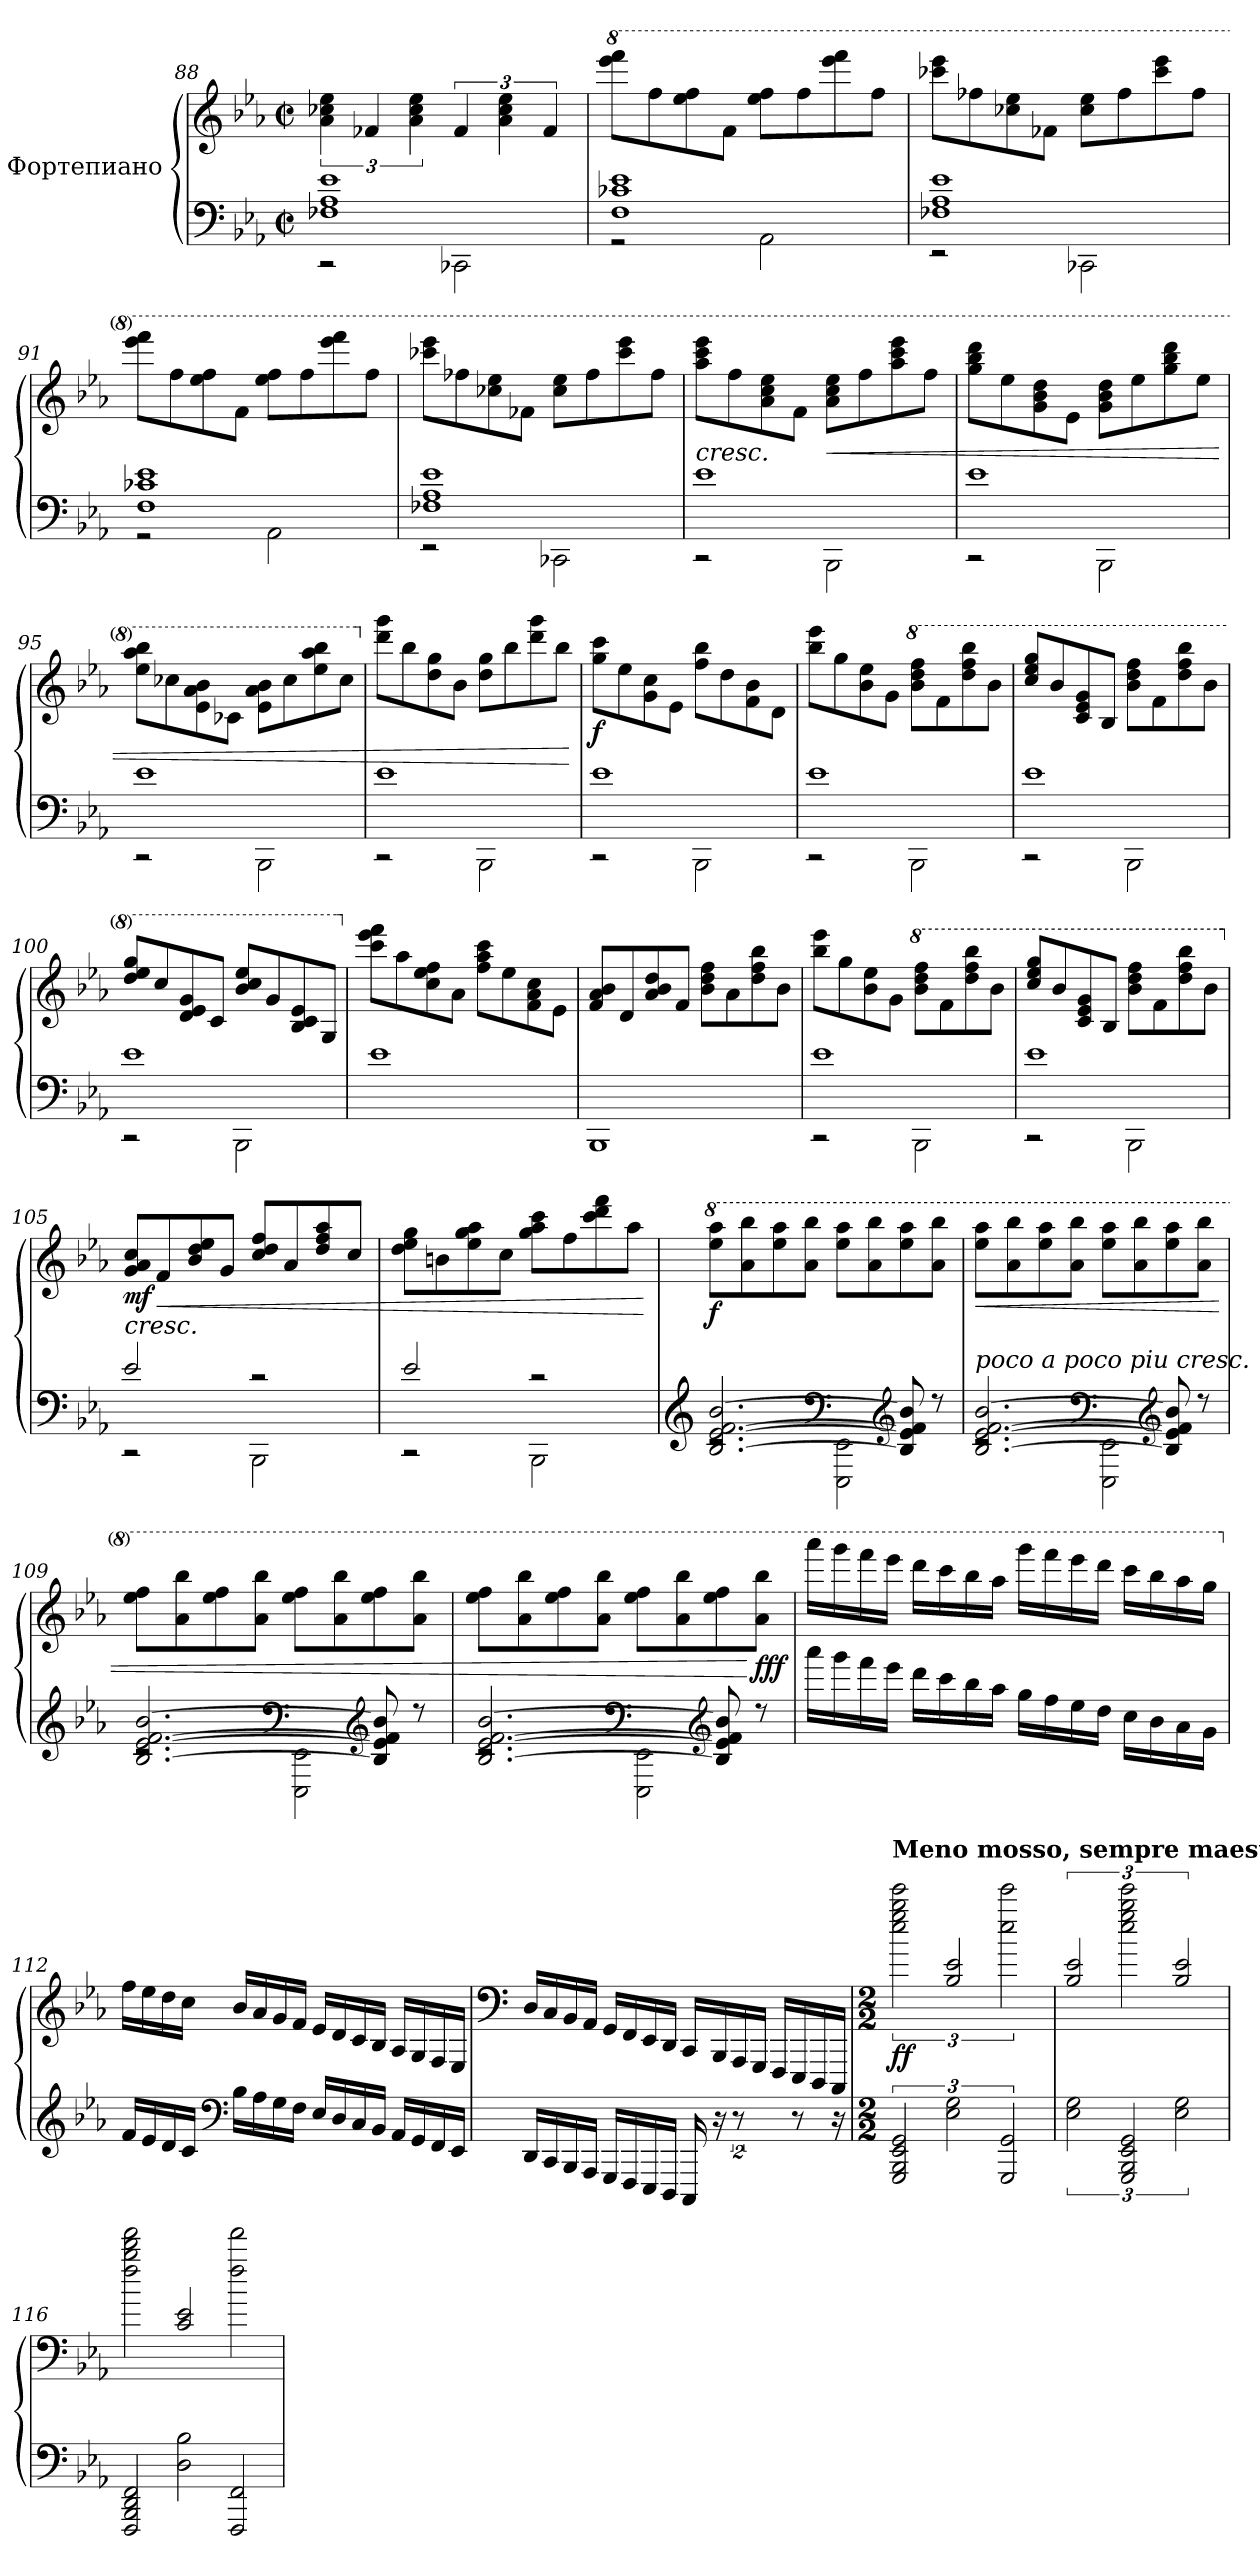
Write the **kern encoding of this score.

**kern	**kern	**dynam
*part1	*part1	*part1
*staff2	*staff1	*staff1/2
*I"Фортепиано	*	*
*clefF4	*clefG2	*
*k[b-e-a-]	*k[b-e-a-]	*
*M2/2	*M2/2	*
*met(c|)	*met(c|)	*
=88	=88	=88
*^	*	*
1F-X 1A- 1e-	2r	6a-\ 6cc-X\ 6ee-\	.
.	.	6f-X/	.
.	.	6a-\ 6cc-\ 6ee-\	.
.	2CC-X\	6f-/	.
.	.	6a-\ 6cc-\ 6ee-\	.
.	.	6f-/	.
!!LO:LB:g=z
=89	=89	=89	=89
*	*	*8va	*
*	*	*MM140	*
1F 1c-X 1e-	2r	8eeee-\ 8ffff\L	.
.	.	8fff\	.
.	.	8eee-\ 8fff\	.
.	.	8ff\J	.
.	2AA-\	8eee-\ 8fff\L	.
.	.	8fff\	.
.	.	8eeee-\ 8ffff\	.
.	.	8fff\J	.
=90	=90	=90	=90
1F-X 1A- 1e-	2r	8cccc-X\ 8eeee-\L	.
.	.	8fff-X\	.
.	.	8ccc-X\ 8eee-\	.
.	.	8ff-X\J	.
.	2CC-X\	8ccc-\ 8eee-\L	.
.	.	8fff-\	.
.	.	8cccc-\ 8eeee-\	.
.	.	8fff-\J	.
=91	=91	=91	=91
1F 1c-X 1e-	2r	8eeee-\ 8ffff\L	.
.	.	8fff\	.
.	.	8eee-\ 8fff\	.
.	.	8ff\J	.
.	2AA-\	8eee-\ 8fff\L	.
.	.	8fff\	.
.	.	8eeee-\ 8ffff\	.
.	.	8fff\J	.
=92	=92	=92	=92
1F-X 1A- 1e-	2r	8cccc-X\ 8eeee-\L	.
.	.	8fff-X\	.
.	.	8ccc-X\ 8eee-\	.
.	.	8ff-X\J	.
.	2CC-X\	8ccc-\ 8eee-\L	.
.	.	8fff-\	.
.	.	8cccc-\ 8eeee-\	.
.	.	8fff-\J	.
!!LO:PB:g=z
=93	=93	=93	=93
*	*	*MM150	*
!LO:TX:a:i:t=cresc.	!	!	!
1e-	2r	8aaa-\ 8cccc\ 8eeee-\L	.
.	.	8fff\	.
.	.	8aa-\ 8ccc\ 8eee-\	.
.	.	8ff\J	.
!	!	!	!LO:HP:b
.	2BBB-\	8aa-\ 8ccc\ 8eee-\L	<
.	.	8fff\	.
.	.	8aaa-\ 8cccc\ 8eeee-\	.
.	.	8fff\J	.
=94	=94	=94	=94
1e-	2r	8ggg\ 8bbb-\ 8dddd\L	.
.	.	8eee-\	.
.	.	8gg\ 8bb-\ 8ddd\	.
.	.	8ee-\J	.
.	2BBB-\	8gg\ 8bb-\ 8ddd\L	.
.	.	8eee-\	.
.	.	8ggg\ 8bbb-\ 8dddd\	.
.	.	8eee-\J	.
=95	=95	=95	=95
1e-	2r	8eee-\ 8aaa-\ 8bbb-\L	.
.	.	8ccc-X\	.
.	.	8ee-\ 8aa-\ 8bb-\	.
.	.	8cc-X\J	.
.	2BBB-\	8ee-\ 8aa-\ 8bb-\L	.
.	.	8ccc-\	.
.	.	8eee-\ 8aaa-\ 8bbb-\	.
.	.	8ccc-\J	.
=96	=96	=96	=96
*	*	*X8va	*
1e-	2r	8ddd\ 8ggg\L	.
.	.	8bb-\	.
.	.	8dd\ 8gg\	.
.	.	8b-\J	.
.	2BBB-\	8dd\ 8gg\L	.
.	.	8bb-\	.
.	.	8ddd\ 8ggg\	.
.	.	8bb-\J	.
*v	*v	*	*
.	.	[
!!LO:LB:g=z
=97	=97	=97
*^	*	*
!	!	!	!LO:DY:b
1e-	2r	8gg\ 8ccc\L	f
.	.	8ee-\	.
.	.	8g\ 8cc\	.
.	.	8e-\J	.
.	2BBB-\	8ff\ 8bb-\L	.
.	.	8dd\	.
.	.	8f\ 8b-\	.
.	.	8d\J	.
=98	=98	=98	=98
1e-	2r	8bb-\ 8eee-\L	.
.	.	8gg\	.
.	.	8b-\ 8ee-\	.
.	.	8g\J	.
*	*	*8va	*
.	2BBB-\	8bb-\ 8ddd\ 8fff\L	.
.	.	8ff\	.
.	.	8ddd\ 8fff\ 8bbb-\	.
.	.	8bb-\J	.
=99	=99	=99	=99
1e-	2r	8ccc/ 8eee-/ 8ggg/L	.
.	.	8bb-/	.
.	.	8cc/ 8ee-/ 8gg/	.
.	.	8b-/J	.
.	2BBB-\	8bb-\ 8ddd\ 8fff\L	.
.	.	8ff\	.
.	.	8ddd\ 8fff\ 8bbb-\	.
.	.	8bb-\J	.
=100	=100	=100	=100
1e-	2r	8ddd/ 8eee-/ 8ggg/L	.
.	.	8ccc/	.
.	.	8dd/ 8ee-/ 8gg/	.
.	.	8cc/J	.
.	2BBB-\	8bb-/ 8ccc/ 8eee-/L	.
.	.	8gg/	.
.	.	8b-/ 8cc/ 8ee-/	.
.	.	8g/J	.
*v	*v	*	*
!!LO:LB:g=z
=101	=101	=101
*	*X8va	*
1e-	8ccc\ 8eee-\ 8fff\L	.
.	8aa-\	.
.	8cc\ 8ee-\ 8ff\	.
.	8a-\J	.
.	8ff\ 8aa-\ 8ccc\L	.
.	8ee-\	.
.	8f\ 8a-\ 8cc\	.
.	8e-\J	.
=102	=102	=102
1BBB-	8f/ 8a-/ 8b-/L	.
.	8d/	.
.	8a-/ 8b-/ 8dd/	.
.	8f/J	.
.	8b-\ 8dd\ 8ff\L	.
.	8a-\	.
.	8dd\ 8ff\ 8bb-\	.
.	8b-\J	.
=103	=103	=103
*^	*	*
1e-	2r	8bb-\ 8eee-\L	.
.	.	8gg\	.
.	.	8b-\ 8ee-\	.
.	.	8g\J	.
*	*	*8va	*
.	2BBB-\	8bb-\ 8ddd\ 8fff\L	.
.	.	8ff\	.
.	.	8ddd\ 8fff\ 8bbb-\	.
.	.	8bb-\J	.
=104	=104	=104	=104
1e-	2r	8ccc/ 8eee-/ 8ggg/L	.
.	.	8bb-/	.
.	.	8cc/ 8ee-/ 8gg/	.
.	.	8b-/J	.
.	2BBB-\	8bb-\ 8ddd\ 8fff\L	.
.	.	8ff\	.
.	.	8ddd\ 8fff\ 8bbb-\	.
.	.	8bb-\J	.
!!LO:LB:g=z
=105	=105	=105	=105
*	*	*X8va	*
!LO:TX:a:i:t=cresc.	!	!	!
!	!	!	!LO:DY:b
2e-/	2r	8g/ 8a-/ 8cc/L	mf
!	!	!	!LO:HP:b
.	.	8f/	<
.	.	8b-/ 8dd/ 8ee-/	.
.	.	8g/J	.
2r	2BBB-\	8cc/ 8dd/ 8ff/L	.
.	.	8a-/	.
.	.	8dd/ 8ff/ 8aa-/	.
.	.	8cc/J	.
=106	=106	=106	=106
2e-/	2r	8dd\ 8ee-\ 8gg\L	.
.	.	8bn\	.
.	.	8ee-\ 8gg\ 8aa-\	.
.	.	8cc\J	.
2r	2BBB-\	8gg\ 8aa-\ 8ccc\L	.
.	.	8ff\	.
.	.	8ccc\ 8ddd\ 8fff\	.
.	.	8aa-\J	.
*v	*v	*	*
.	.	[
=107	=107	=107
*clefG2	*	*
*^	*	*
*	*	*8va	*
!	!	!	!LO:DY:b
[2.B-/ [2.e-/ [2.f/ [2.b-/	2rc	8eee-\ 8aaa-\L	f
.	.	8aa-\ 8bbb-\	.
.	.	8eee-\ 8aaa-\	.
.	.	8aa-\ 8bbb-\J	.
*clefF4	*	*	*
.	2EEE-\ 2EE-\	8eee-\ 8aaa-\L	.
.	.	8aa-\ 8bbb-\	.
*clefG2	*	*	*
8B-/] 8e-/] 8f/] 8b-/]	.	8eee-\ 8aaa-\	.
8r	.	8aa-\ 8bbb-\J	.
!!LO:LB:g=z
=108	=108	=108	=108
!LO:TX:a:i:t=poco a poco piu cresc.	!	!	!
!	!	!	!LO:HP:b
[2.B-/ [2.e-/ [2.f/ [2.b-/	2rc	8eee-\ 8aaa-\L	<
.	.	8aa-\ 8bbb-\	.
.	.	8eee-\ 8aaa-\	.
.	.	8aa-\ 8bbb-\J	.
*clefF4	*	*	*
.	2EEE-\ 2EE-\	8eee-\ 8aaa-\L	.
.	.	8aa-\ 8bbb-\	.
*clefG2	*	*	*
8B-/] 8e-/] 8f/] 8b-/]	.	8eee-\ 8aaa-\	.
8r	.	8aa-\ 8bbb-\J	.
=109	=109	=109	=109
[2.B-/ [2.e-/ [2.f/ [2.b-/	2rc	8eee-\ 8fff\L	.
.	.	8aa-\ 8bbb-\	.
.	.	8eee-\ 8fff\	.
.	.	8aa-\ 8bbb-\J	.
*clefF4	*	*	*
.	2EEE-\ 2EE-\	8eee-\ 8fff\L	.
.	.	8aa-\ 8bbb-\	.
*clefG2	*	*	*
8B-/] 8e-/] 8f/] 8b-/]	.	8eee-\ 8fff\	.
8r	.	8aa-\ 8bbb-\J	.
=110	=110	=110	=110
[2.B-/ [2.e-/ [2.f/ [2.b-/	2rc	8eee-\ 8fff\L	.
.	.	8aa-\ 8bbb-\	.
.	.	8eee-\ 8fff\	.
.	.	8aa-\ 8bbb-\J	.
*clefF4	*	*	*
.	2EEE-\ 2EE-\	8eee-\ 8fff\L	.
.	.	8aa-\ 8bbb-\	.
*clefG2	*	*	*
8B-/] 8e-/] 8f/] 8b-/]	.	8eee-\ 8fff\	.
!	!	!	!LO:DY:n=1:b
8r	.	8aa-\ 8bbb-\J	[ fff
*v	*v	*	*
!!LO:PB:g=z
=111	=111	=111
16aaa-\LL	16aaaa-\LL	.
16ggg\	16gggg\	.
16fff\	16ffff\	.
16eee-\JJ	16eeee-\JJ	.
16ddd\LL	16dddd\LL	.
16ccc\	16cccc\	.
16bb-\	16bbb-\	.
16aa-\JJ	16aaa-\JJ	.
16gg\LL	16gggg\LL	.
16ff\	16ffff\	.
16ee-\	16eeee-\	.
16dd\JJ	16dddd\JJ	.
16cc\LL	16cccc\LL	.
16b-\	16bbb-\	.
16a-\	16aaa-\	.
16g\JJ	16ggg\JJ	.
=112	=112	=112
*	*X8va	*
16f/LL	16ff\LL	.
16e-/	16ee-\	.
16d/	16dd\	.
16c/JJ	16cc\JJ	.
*clefF4	*	*
16B-\LL	16b-/LL	.
16A-\	16a-/	.
16G\	16g/	.
16F\JJ	16f/JJ	.
16E-/LL	16e-/LL	.
16D/	16d/	.
16C/	16c/	.
16BB-/JJ	16B-/JJ	.
16AA-/LL	16A-/LL	.
16GG/	16G/	.
16FF/	16F/	.
16EE-/JJ	16E-/JJ	.
!!LO:LB:g=z
=113	=113	=113
*	*clefF4	*
16DD/LL	16D/LL	.
16CC/	16C/	.
16BBB-/	16BB-/	.
16AAA-/JJ	16AA-/JJ	.
16GGG/LL	16GG/LL	.
16FFF/	16FF/	.
16EEE-/	16EE-/	.
16DDD/JJ	16DD/JJ	.
16CCC/	16CC/LL	.
16r	16BBB-/	.
16%3r	16AAA-/	.
.	16GGG/JJ	.
.	16FFF/LL	.
8r	16EEE-/	.
.	16DDD/	.
16r	16CCC/JJ	.
!!LO:LB:g=z
=114	=114	=114
*M2/2	*M2/2	*
*	*MM190	*
!	!LO:TX:a:B:t=Meno mosso, sempre maestoso	!
!	!	!LO:DY:b
3GGG/ 3BBB-/ 3EE-/ 3GG/	3ee-\ 3gg\ 3bb-\ 3eee-\	ff
3E-\ 3G\	3B-/ 3e-/	.
3GGG/ 3GG/	3ee-\ 3eee-\	.
=115	=115	=115
3E-\ 3G\	3B-/ 3e-/	.
3GGG/ 3BBB-/ 3EE-/ 3GG/	3ee-\ 3gg\ 3bb-\ 3eee-\	.
3E-\ 3G\	3B-/ 3e-/	.
=116	=116	=116
*Xtuplet	*Xtuplet	*
3FFF/ 3BBB-/ 3DD/ 3FF/	3ff\ 3bb-\ 3ddd\ 3fff\	.
3D\ 3B-\	3c/ 3e-/	.
3FFF/ 3FF/	3ff\ 3fff\	.
=	=	=
*-	*-	*-
